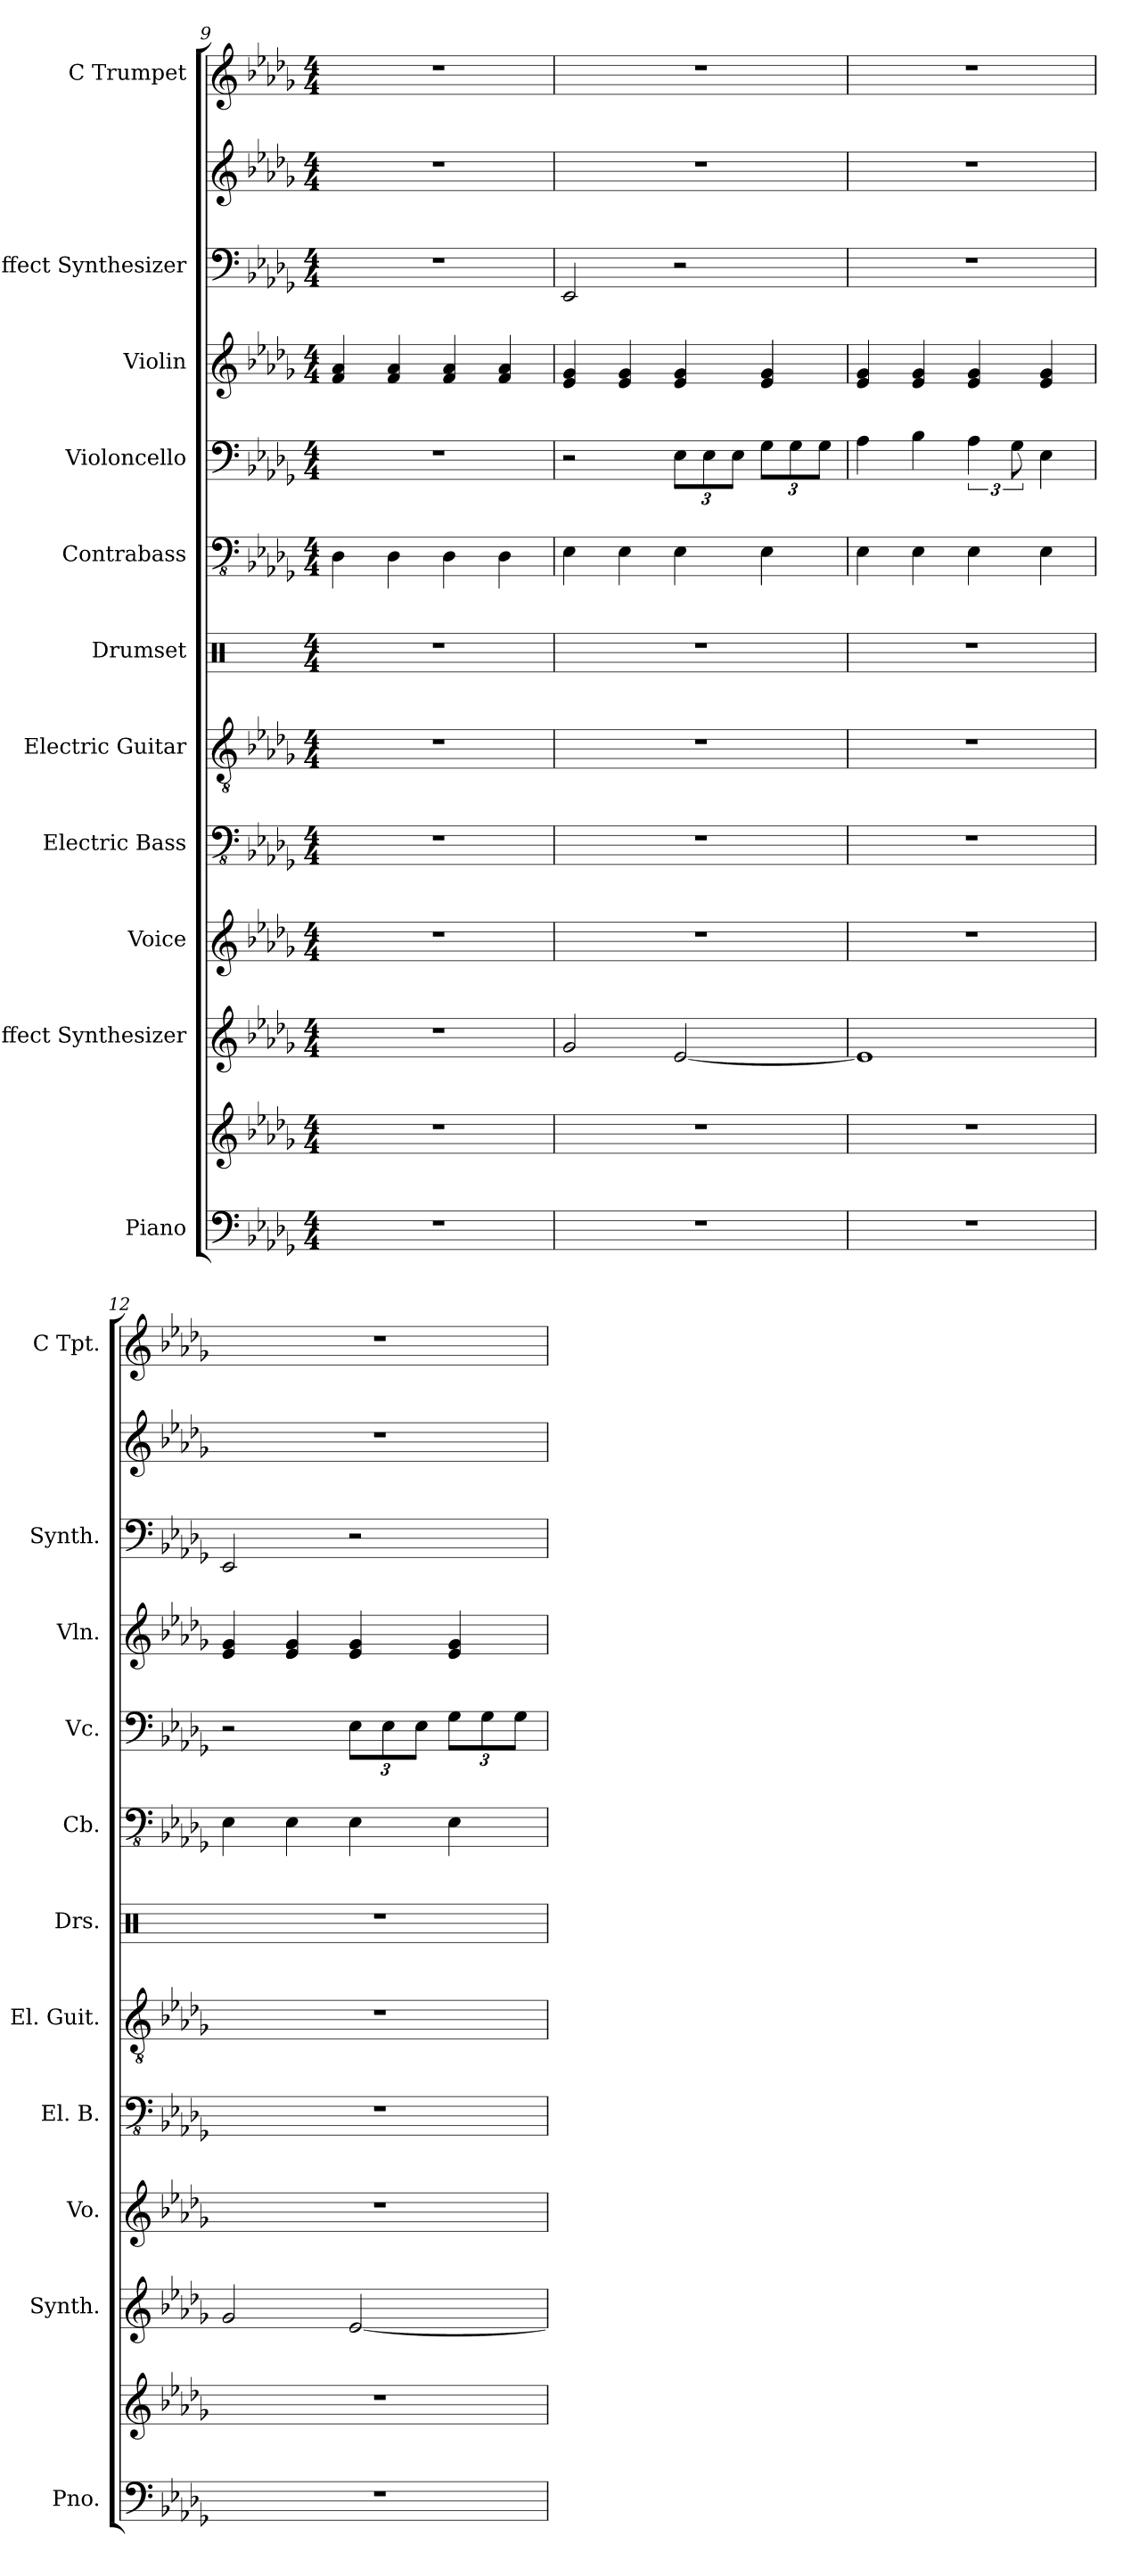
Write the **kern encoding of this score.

**kern	**kern	**kern	**kern	**kern	**kern	**kern	**kern	**kern	**kern	**kern	**kern	**kern
*part11	*part11	*part10	*part9	*part8	*part7	*part6	*part5	*part4	*part3	*part2	*part2	*part1
*staff13	*staff12	*staff11	*staff10	*staff9	*staff8	*staff7	*staff6	*staff5	*staff4	*staff3	*staff2	*staff1
*I"Piano	*	*I"Effect Synthesizer	*I"Voice	*I"Electric Bass	*I"Electric Guitar	*I"Drumset	*I"Contrabass	*I"Violoncello	*I"Violin	*I"Effect Synthesizer	*	*I"C Trumpet
*I'Pno.	*	*I'Synth.	*I'Vo.	*I'El. B.	*I'El. Guit.	*I'Drs.	*I'Cb.	*I'Vc.	*I'Vln.	*I'Synth.	*	*I'C Tpt.
*clefF4	*clefG2	*clefG2	*clefG2	*clefFv4	*clefGv2	*clefX	*clefFv4	*clefF4	*clefG2	*clefF4	*clefG2	*clefG2
*k[b-e-a-d-g-]	*k[b-e-a-d-g-]	*k[b-e-a-d-g-]	*k[b-e-a-d-g-]	*k[b-e-a-d-g-]	*k[b-e-a-d-g-]	*k[]	*k[b-e-a-d-g-]	*k[b-e-a-d-g-]	*k[b-e-a-d-g-]	*k[b-e-a-d-g-]	*k[b-e-a-d-g-]	*k[b-e-a-d-g-]
*M4/4	*M4/4	*M4/4	*M4/4	*M4/4	*M4/4	*M4/4	*M4/4	*M4/4	*M4/4	*M4/4	*M4/4	*M4/4
=9	=9	=9	=9	=9	=9	=9	=9	=9	=9	=9	=9	=9
1r	1r	1r	1r	1r	1r	1r	4DD-\	1r	4f/ 4a-/	1r	1r	1r
.	.	.	.	.	.	.	4DD-\	.	4f/ 4a-/	.	.	.
.	.	.	.	.	.	.	4DD-\	.	4f/ 4a-/	.	.	.
.	.	.	.	.	.	.	4DD-\	.	4f/ 4a-/	.	.	.
=10	=10	=10	=10	=10	=10	=10	=10	=10	=10	=10	=10	=10
1r	1r	2g-/	1r	1r	1r	1r	4EE-\	2r	4e-/ 4g-/	2EE-/	1r	1r
.	.	.	.	.	.	.	4EE-\	.	4e-/ 4g-/	.	.	.
*	*	*	*	*	*	*	*	*Xbrackettup	*	*	*	*
.	.	[2e-/	.	.	.	.	4EE-\	12E-\L	4e-/ 4g-/	2r	.	.
.	.	.	.	.	.	.	.	12E-\	.	.	.	.
.	.	.	.	.	.	.	.	12E-\J	.	.	.	.
.	.	.	.	.	.	.	4EE-\	12G-\L	4e-/ 4g-/	.	.	.
.	.	.	.	.	.	.	.	12G-\	.	.	.	.
.	.	.	.	.	.	.	.	12G-\J	.	.	.	.
=11	=11	=11	=11	=11	=11	=11	=11	=11	=11	=11	=11	=11
1r	1r	1e-]	1r	1r	1r	1r	4EE-\	4A-\	4e-/ 4g-/	1r	1r	1r
.	.	.	.	.	.	.	4EE-\	4B-\	4e-/ 4g-/	.	.	.
*	*	*	*	*	*	*	*	*brackettup	*	*	*	*
.	.	.	.	.	.	.	4EE-\	6A-\	4e-/ 4g-/	.	.	.
.	.	.	.	.	.	.	.	12G-\	.	.	.	.
.	.	.	.	.	.	.	4EE-\	4E-\	4e-/ 4g-/	.	.	.
=12	=12	=12	=12	=12	=12	=12	=12	=12	=12	=12	=12	=12
1r	1r	2g-/	1r	1r	1r	1r	4EE-\	2r	4e-/ 4g-/	2EE-/	1r	1r
.	.	.	.	.	.	.	4EE-\	.	4e-/ 4g-/	.	.	.
*	*	*	*	*	*	*	*	*Xbrackettup	*	*	*	*
.	.	[2e-/	.	.	.	.	4EE-\	12E-\L	4e-/ 4g-/	2r	.	.
.	.	.	.	.	.	.	.	12E-\	.	.	.	.
.	.	.	.	.	.	.	.	12E-\J	.	.	.	.
.	.	.	.	.	.	.	4EE-\	12G-\L	4e-/ 4g-/	.	.	.
.	.	.	.	.	.	.	.	12G-\	.	.	.	.
.	.	.	.	.	.	.	.	12G-\J	.	.	.	.
=	=	=	=	=	=	=	=	=	=	=	=	=
*-	*-	*-	*-	*-	*-	*-	*-	*-	*-	*-	*-	*-
